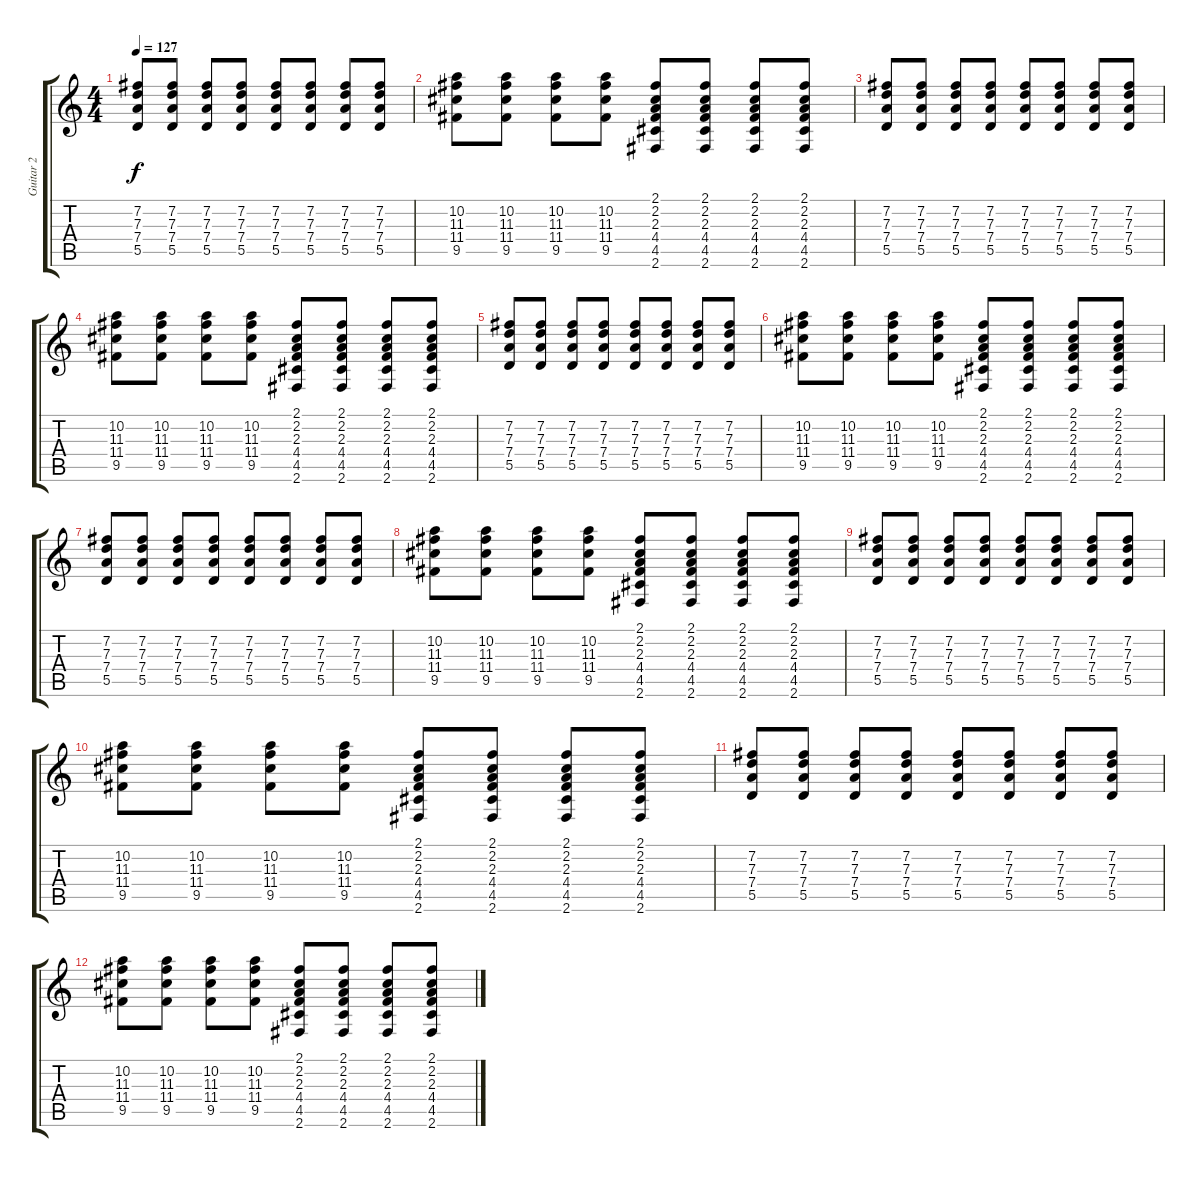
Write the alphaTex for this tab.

\track ("Guitar 2" "Guitar 2") {instrument electricguitarjazz}
\staff {score tabs}
\tuning (E4 B3 G3 D3 A2 E2) {hide}
\ts (4 4)
\tempo 127
\clef g2
\ks c
(7.2 7.3 7.4 5.5).8{dy f} (7.2 7.3 7.4 5.5).8 (7.2 7.3 7.4 5.5).8 (7.2 7.3 7.4 5.5).8 (7.2 7.3 7.4 5.5).8 (7.2 7.3 7.4 5.5).8 (7.2 7.3 7.4 5.5).8 (7.2 7.3 7.4 5.5).8 |
(10.2 11.3 11.4 9.5).8 (10.2 11.3 11.4 9.5).8 (10.2 11.3 11.4 9.5).8 (10.2 11.3 11.4 9.5).8 (2.1 2.2 2.3 4.4 4.5 2.6).8 (2.1 2.2 2.3 4.4 4.5 2.6).8 (2.1 2.2 2.3 4.4 4.5 2.6).8 (2.1 2.2 2.3 4.4 4.5 2.6).8 |
(7.2 7.3 7.4 5.5).8 (7.2 7.3 7.4 5.5).8 (7.2 7.3 7.4 5.5).8 (7.2 7.3 7.4 5.5).8 (7.2 7.3 7.4 5.5).8 (7.2 7.3 7.4 5.5).8 (7.2 7.3 7.4 5.5).8 (7.2 7.3 7.4 5.5).8 |
(10.2 11.3 11.4 9.5).8 (10.2 11.3 11.4 9.5).8 (10.2 11.3 11.4 9.5).8 (10.2 11.3 11.4 9.5).8 (2.1 2.2 2.3 4.4 4.5 2.6).8 (2.1 2.2 2.3 4.4 4.5 2.6).8 (2.1 2.2 2.3 4.4 4.5 2.6).8 (2.1 2.2 2.3 4.4 4.5 2.6).8 |
(7.2 7.3 7.4 5.5).8 (7.2 7.3 7.4 5.5).8 (7.2 7.3 7.4 5.5).8 (7.2 7.3 7.4 5.5).8 (7.2 7.3 7.4 5.5).8 (7.2 7.3 7.4 5.5).8 (7.2 7.3 7.4 5.5).8 (7.2 7.3 7.4 5.5).8 |
(10.2 11.3 11.4 9.5).8 (10.2 11.3 11.4 9.5).8 (10.2 11.3 11.4 9.5).8 (10.2 11.3 11.4 9.5).8 (2.1 2.2 2.3 4.4 4.5 2.6).8 (2.1 2.2 2.3 4.4 4.5 2.6).8 (2.1 2.2 2.3 4.4 4.5 2.6).8 (2.1 2.2 2.3 4.4 4.5 2.6).8 |
(7.2 7.3 7.4 5.5).8 (7.2 7.3 7.4 5.5).8 (7.2 7.3 7.4 5.5).8 (7.2 7.3 7.4 5.5).8 (7.2 7.3 7.4 5.5).8 (7.2 7.3 7.4 5.5).8 (7.2 7.3 7.4 5.5).8 (7.2 7.3 7.4 5.5).8 |
(10.2 11.3 11.4 9.5).8 (10.2 11.3 11.4 9.5).8 (10.2 11.3 11.4 9.5).8 (10.2 11.3 11.4 9.5).8 (2.1 2.2 2.3 4.4 4.5 2.6).8 (2.1 2.2 2.3 4.4 4.5 2.6).8 (2.1 2.2 2.3 4.4 4.5 2.6).8 (2.1 2.2 2.3 4.4 4.5 2.6).8 |
(7.2 7.3 7.4 5.5).8 (7.2 7.3 7.4 5.5).8 (7.2 7.3 7.4 5.5).8 (7.2 7.3 7.4 5.5).8 (7.2 7.3 7.4 5.5).8 (7.2 7.3 7.4 5.5).8 (7.2 7.3 7.4 5.5).8 (7.2 7.3 7.4 5.5).8 |
(10.2 11.3 11.4 9.5).8 (10.2 11.3 11.4 9.5).8 (10.2 11.3 11.4 9.5).8 (10.2 11.3 11.4 9.5).8 (2.1 2.2 2.3 4.4 4.5 2.6).8 (2.1 2.2 2.3 4.4 4.5 2.6).8 (2.1 2.2 2.3 4.4 4.5 2.6).8 (2.1 2.2 2.3 4.4 4.5 2.6).8 |
(7.2 7.3 7.4 5.5).8 (7.2 7.3 7.4 5.5).8 (7.2 7.3 7.4 5.5).8 (7.2 7.3 7.4 5.5).8 (7.2 7.3 7.4 5.5).8 (7.2 7.3 7.4 5.5).8 (7.2 7.3 7.4 5.5).8 (7.2 7.3 7.4 5.5).8 |
(10.2 11.3 11.4 9.5).8 (10.2 11.3 11.4 9.5).8 (10.2 11.3 11.4 9.5).8 (10.2 11.3 11.4 9.5).8 (2.1 2.2 2.3 4.4 4.5 2.6).8 (2.1 2.2 2.3 4.4 4.5 2.6).8 (2.1 2.2 2.3 4.4 4.5 2.6).8 (2.1 2.2 2.3 4.4 4.5 2.6).8
